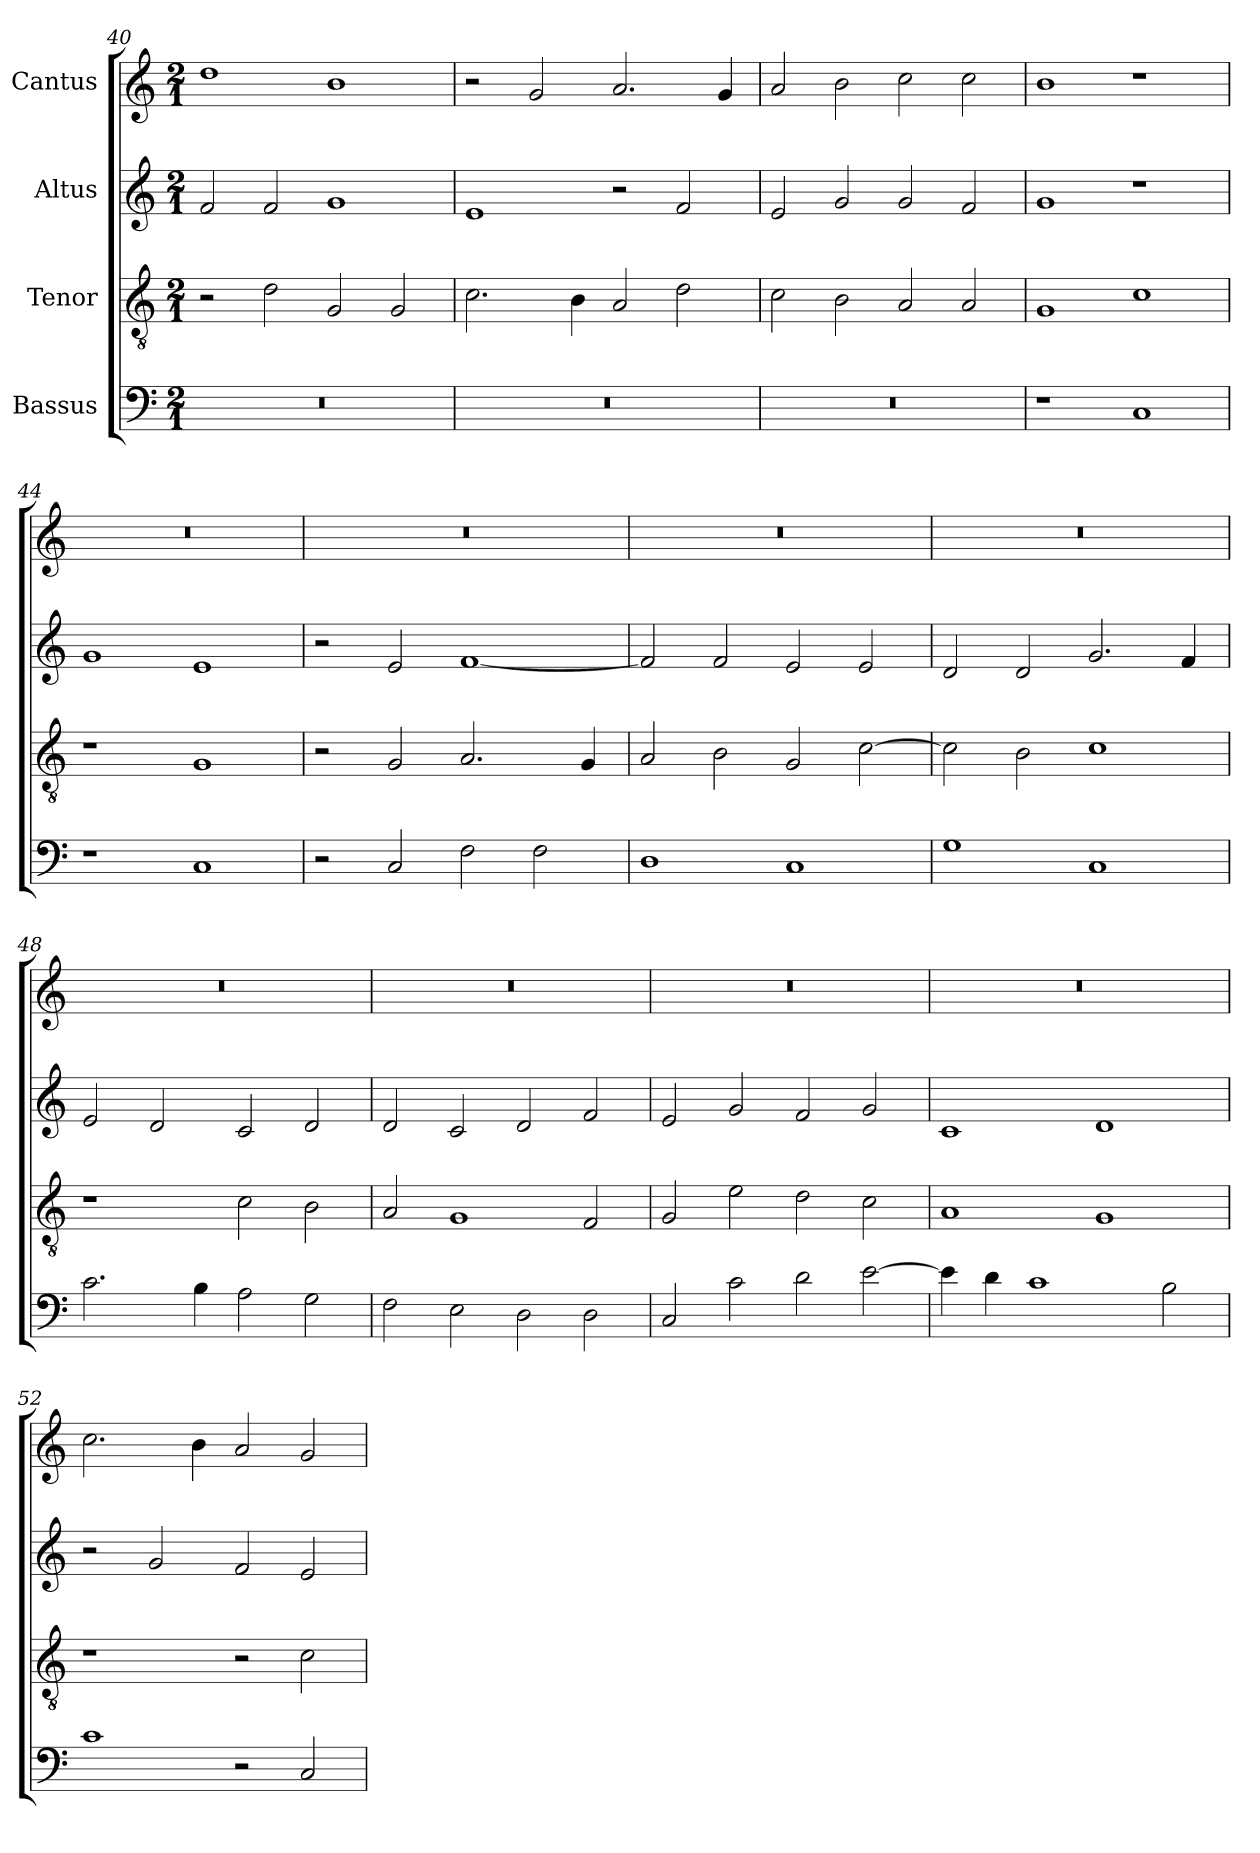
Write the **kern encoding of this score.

**kern	**kern	**kern	**kern
*part4	*part3	*part2	*part1
*staff4	*staff3	*staff2	*staff1
*I"Bassus	*I"Tenor	*I"Altus	*I"Cantus
*clefF4	*clefGv2	*clefG2	*clefG2
*	*ITrd7c12	*	*
*k[]	*k[]	*k[]	*k[]
*C:	*C:	*C:	*C:
*M2/1	*M2/1	*M2/1	*M2/1
=40	=40	=40	=40
!LO:N:vis=1	!	!	!
0r	2r	2fi/	1ddi
.	2Di\	2fi/	.
.	2GGi/	1gi	1bi
.	2GGi/	.	.
!!LO:LB:g=z
=41	=41	=41	=41
!LO:N:vis=1	!	!	!
0r	2.Ci\	1ei	2r
.	.	.	2gi/
.	4BBi\	.	.
.	2AAi/	2r	2.ai/
.	2Di\	2fi/	.
.	.	.	4gi/
=42	=42	=42	=42
!LO:N:vis=1	!	!	!
0r	2Ci\	2ei/	2ai/
.	2BBi\	2gi/	2bi\
.	2AAi/	2gi/	2cci\
.	2AAi/	2fi/	2cci\
=43	=43	=43	=43
1r	1GGi	1gi	1bi
1Ci	1Ci	1r	1r
=44	=44	=44	=44
!	!	!	!LO:N:vis=1
1r	1r	1gi	0r
1Ci	1GGi	1ei	.
=45	=45	=45	=45
!	!	!	!LO:N:vis=1
2r	2r	2r	0r
2Ci/	2GGi/	2ei/	.
2Fi\	2.AAi/	[<1fi	.
2Fi\	.	.	.
.	4GGi/	.	.
=46	=46	=46	=46
!	!	!	!LO:N:vis=1
1Di	2AAi/	2fi/]	0r
.	2BBi\	2fi/	.
1Ci	2GGi/	2ei/	.
.	[>2Ci\	2ei/	.
!!LO:LB:g=z
=47	=47	=47	=47
!	!	!	!LO:N:vis=1
1Gi	2Ci\]	2di/	0r
.	2BBi\	2di/	.
1Ci	1Ci	2.gi/	.
.	.	4fi/	.
=48	=48	=48	=48
!	!	!	!LO:N:vis=1
2.ci\	1r	2ei/	0r
.	.	2di/	.
4Bi\	.	.	.
2Ai\	2Ci\	2ci/	.
2Gi\	2BBi\	2di/	.
=49	=49	=49	=49
!	!	!	!LO:N:vis=1
2Fi\	2AAi/	2di/	0r
2Ei\	1GGi	2ci/	.
2Di\	.	2di/	.
2Di\	2FFi/	2fi/	.
=50	=50	=50	=50
!	!	!	!LO:N:vis=1
2Ci/	2GGi/	2ei/	0r
2ci\	2Ei\	2gi/	.
2di\	2Di\	2fi/	.
[>2ei\	2Ci\	2gi/	.
=51	=51	=51	=51
!	!	!	!LO:N:vis=1
4ei\]	1AAi	1ci	0r
4di\	.	.	.
1ci	.	.	.
.	1GGi	1di	.
2Bi\	.	.	.
!!LO:LB:g=z
=52	=52	=52	=52
1ci	1r	2r	2.cci\
.	.	2gi/	.
.	.	.	4bi\
2r	2r	2fi/	2ai/
2Ci/	2Ci\	2ei/	2gi/
=	=	=	=
*-	*-	*-	*-
